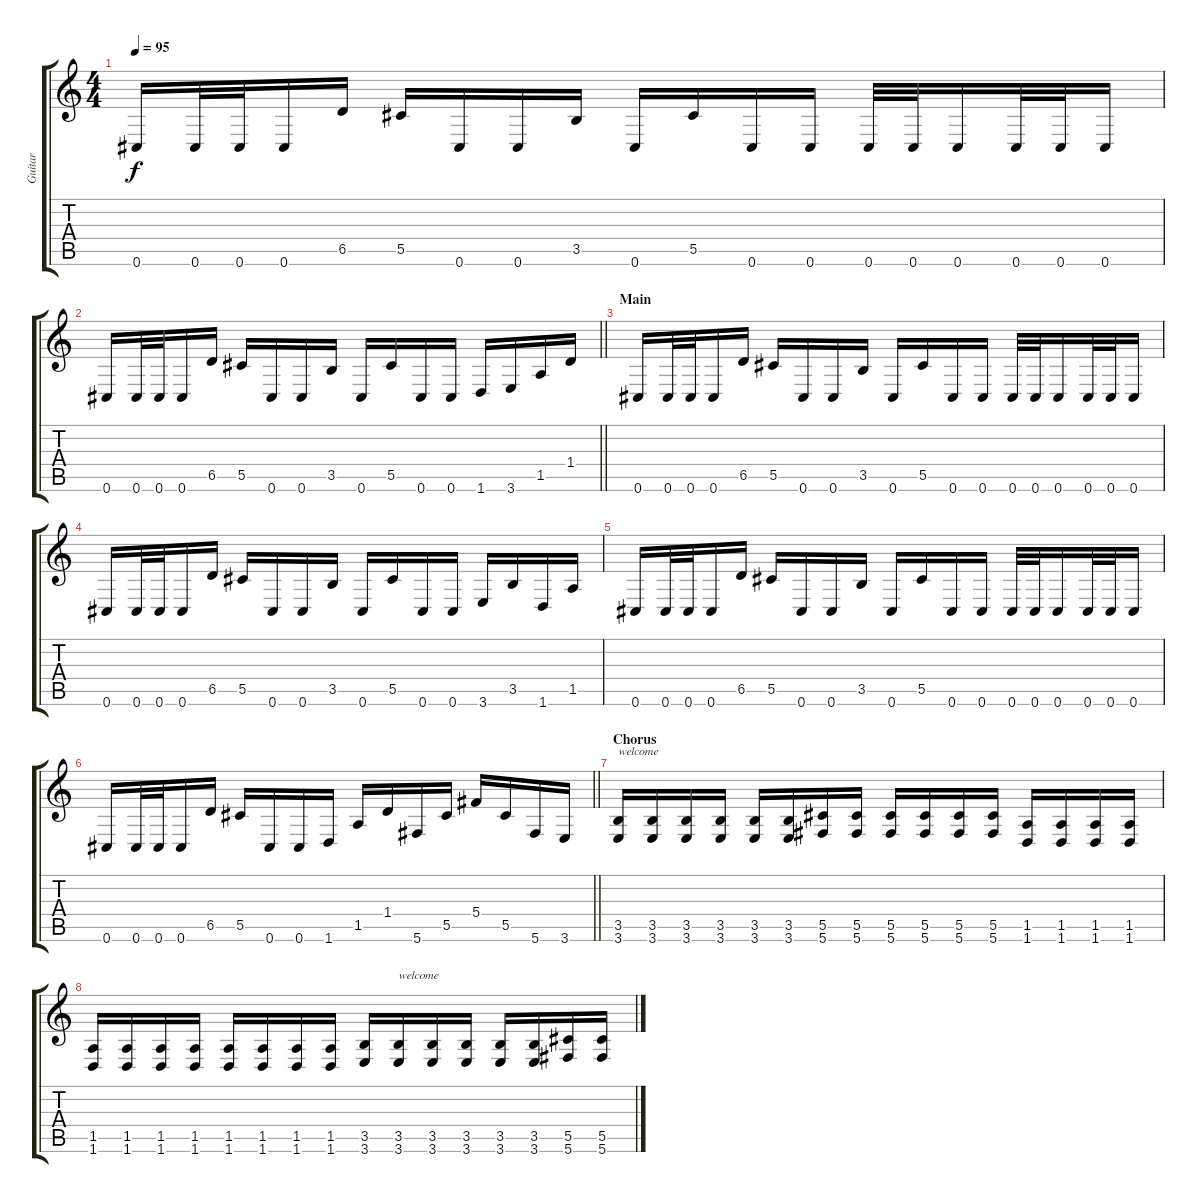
\track ("Guitar " "Guitar ") {instrument distortionguitar}
\staff {score tabs}
\tuning (Eb4 Bb3 Gb3 Db3 Ab2 Db2) {hide}
\ts (4 4)
\tempo 95
\clef g2
\ks c
0.6.16{dy f} 0.6.32 0.6.32 0.6.16 6.5.16 5.5.16 0.6.16 0.6.16 3.5.16 0.6.16 5.5.16 0.6.16 0.6.16 0.6.32 0.6.32 0.6.16 0.6.32 0.6.32 0.6.16 |
\barLineRight lightlight
0.6.16 0.6.32 0.6.32 0.6.16 6.5.16 5.5.16 0.6.16 0.6.16 3.5.16 0.6.16 5.5.16 0.6.16 0.6.16 1.6.16 3.6.16 1.5.16 1.4.16 |
\section ("" "Main")
0.6.16 0.6.32 0.6.32 0.6.16 6.5.16 5.5.16 0.6.16 0.6.16 3.5.16 0.6.16 5.5.16 0.6.16 0.6.16 0.6.32 0.6.32 0.6.16 0.6.32 0.6.32 0.6.16 |
0.6.16 0.6.32 0.6.32 0.6.16 6.5.16 5.5.16 0.6.16 0.6.16 3.5.16 0.6.16 5.5.16 0.6.16 0.6.16 3.6.16 3.5.16 1.6.16 1.5.16 |
0.6.16 0.6.32 0.6.32 0.6.16 6.5.16 5.5.16 0.6.16 0.6.16 3.5.16 0.6.16 5.5.16 0.6.16 0.6.16 0.6.32 0.6.32 0.6.16 0.6.32 0.6.32 0.6.16 |
\barLineRight lightlight
0.6.16 0.6.32 0.6.32 0.6.16 6.5.16 5.5.16 0.6.16 0.6.16 1.6.16 1.5.16 1.4.16 5.6.16 5.5.16 5.4.16 5.5.16 5.6.16 3.6.16 |
\section ("" "Chorus")
(3.5 3.6).16{txt "welcome"} (3.5 3.6).16 (3.5 3.6).16 (3.5 3.6).16 (3.5 3.6).16 (3.5 3.6).16 (5.5 5.6).16 (5.5 5.6).16 (5.5 5.6).16 (5.5 5.6).16 (5.5 5.6).16 (5.5 5.6).16 (1.5 1.6).16 (1.5 1.6).16 (1.5 1.6).16 (1.5 1.6).16 |
(1.5 1.6).16 (1.5 1.6).16 (1.5 1.6).16 (1.5 1.6).16 (1.5 1.6).16 (1.5 1.6).16 (1.5 1.6).16 (1.5 1.6).16 (3.5 3.6).16 (3.5 3.6).16{txt "welcome"} (3.5 3.6).16 (3.5 3.6).16 (3.5 3.6).16 (3.5 3.6).16 (5.5 5.6).16 (5.5 5.6).16
